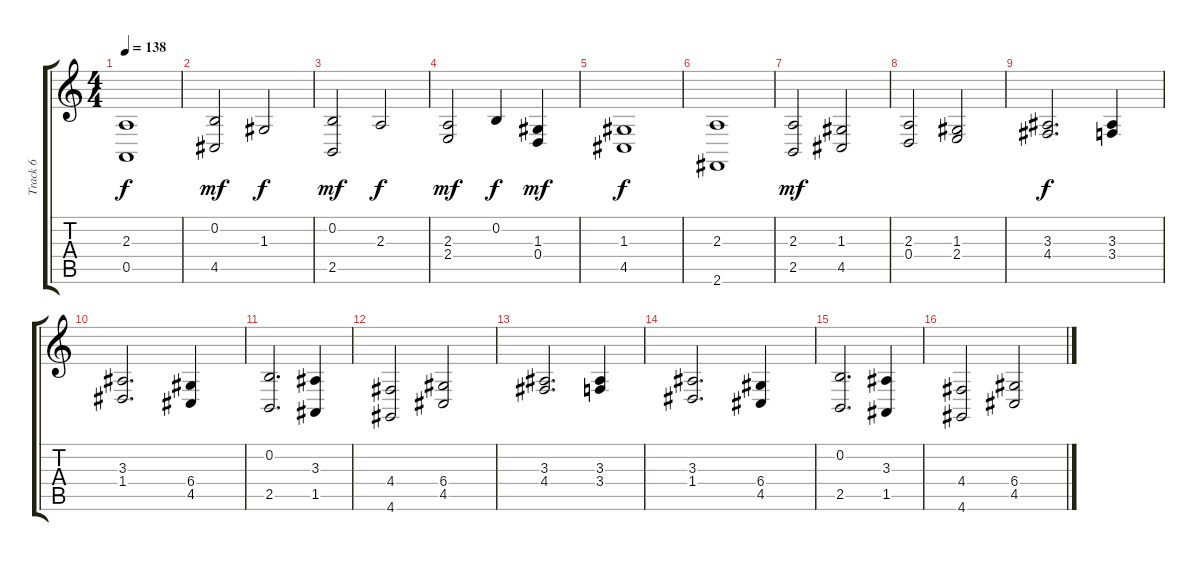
\track ("Track 6" "Track 6") {instrument stringensemble2}
\staff {score tabs}
\tuning (E4 B3 G3 D3 A2 E2) {hide}
\ts (4 4)
\tempo 138
\clef g2
\ks c
(2.3 0.5).1{dy f} |
(0.2 4.5).2{dy mf} 1.3.2{dy f} |
(0.2 2.5).2{dy mf} 2.3.2{dy f} |
(2.3 2.4).2{dy mf} 0.2.4{dy f} (1.3 0.4).4{dy mf} |
(1.3 4.5).1{dy f} |
(2.3 2.6).1 |
(2.3 2.5).2{dy mf} (1.3 4.5).2 |
(2.3 0.4).2 (1.3 2.4).2 |
(3.3 4.4).2{d dy f} (3.3 3.4).4 |
(3.3 1.4).2{d} (6.4 4.5).4 |
(0.2 2.5).2{d} (3.3 1.5).4 |
(4.4 4.6).2 (6.4 4.5).2 |
(3.3 4.4).2{d} (3.3 3.4).4 |
(3.3 1.4).2{d} (6.4 4.5).4 |
(0.2 2.5).2{d} (3.3 1.5).4 |
(4.4 4.6).2 (6.4 4.5).2
